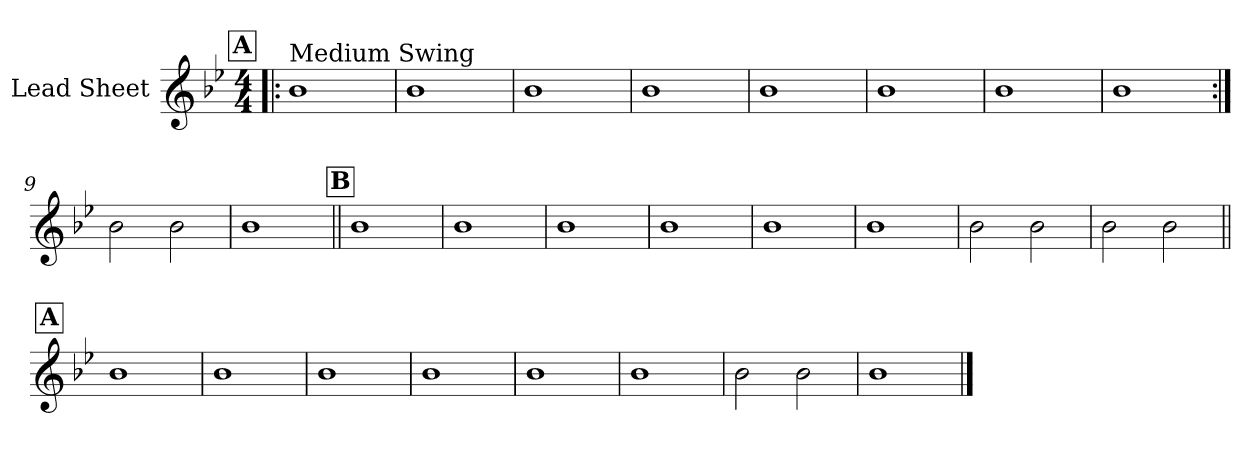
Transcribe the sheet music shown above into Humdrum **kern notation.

**kern
*part1
*staff1
*I"Lead Sheet
*clefG2
*k[b-e-]
*B-:
*M4/4
!!LO:REH:place=s1:a:fs=14:t=A
=1!|:
!LO:TX:a:t=Medium Swing
1b-
=2
1b-
=3
1b-
=4
1b-
!!LO:LB:g=z
=5
1b-
=6
1b-
=7
1b-
=8
1b-
!!LO:LB:g=z
=9:|!
2b-\
2b-\
=10
1b-
!!LO:LB:g=z
!!LO:REH:place=s1:a:fs=14:t=B
=11||
1b-
=12
1b-
=13
1b-
=14
1b-
!!LO:LB:g=z
=15
1b-
=16
1b-
=17
2b-\
2b-\
=18
2b-\
2b-\
!!LO:LB:g=z
!!LO:REH:place=s1:a:fs=14:t=A
=19||
1b-
=20
1b-
=21
1b-
=22
1b-
!!LO:LB:g=z
=23
1b-
=24
1b-
=25
2b-\
2b-\
=26
1b-
==
*-
